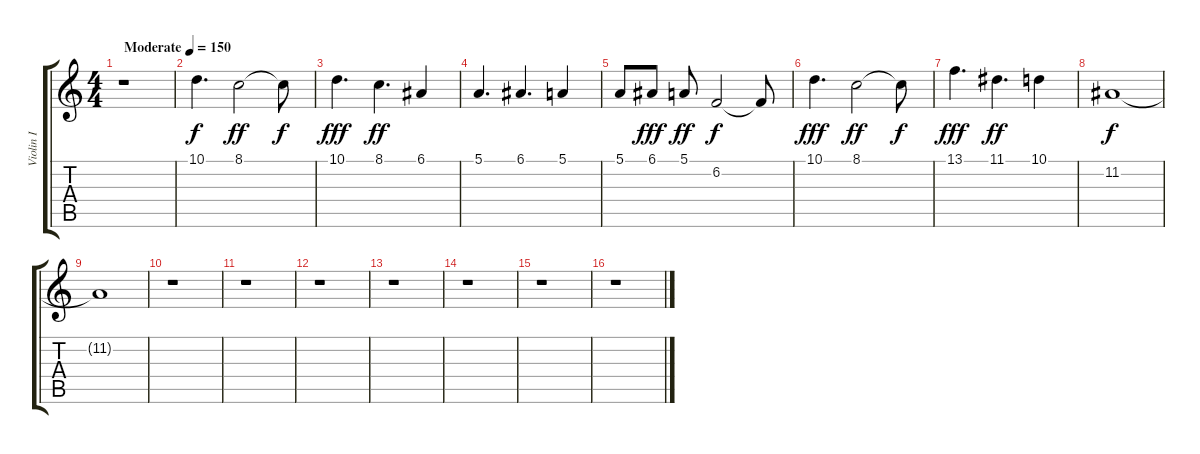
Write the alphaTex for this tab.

\track ("Violin I  " "Violin I  ") {instrument stringensemble1}
\staff {score tabs}
\tuning (E4 B3 G3 D3 A2 E2) {hide}
\ts (4 4)
\tempo (150 "Moderate")
\clef g2
\ks c
r.1{dy f instrument stringensemble1} |
10.1.4{d} 8.1.2{dy ff} 8.1{t}.8{dy f} |
10.1.4{d dy fff} 8.1.4{d dy ff} 6.1.4 |
5.1.4{d} 6.1.4{d} 5.1.4 |
5.1.8{volume 16} 6.1.8{dy fff} 5.1.8{dy ff} 6.2.2{dy f} 6.2{t}.8 |
10.1.4{d dy fff} 8.1.2{dy ff} 8.1{t}.8{dy f} |
13.1.4{d dy fff volume 16} 11.1.4{d dy ff} 10.1.4 |
11.2.1{dy f} |
11.2{t}.1 |
r.1 |
r.1 |
r.1 |
r.1 |
r.1 |
r.1 |
r.1
